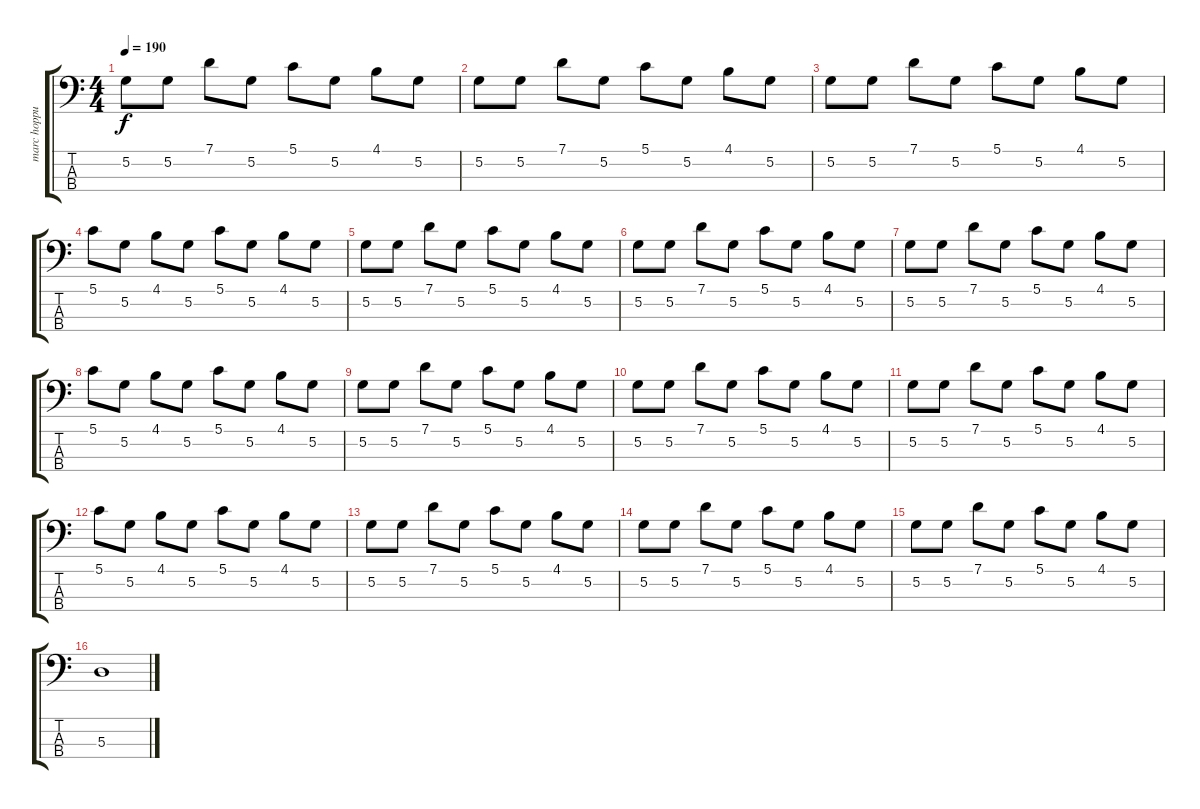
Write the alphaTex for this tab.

\track ("marc hoppus" "marc hoppu") {instrument electricbasspick}
\staff {score tabs}
\tuning (G2 D2 A1 E1) {hide}
\ts (4 4)
\tempo 190
\clef f4
\ks c
5.2.8{dy f volume 11} 5.2.8 7.1.8 5.2.8 5.1.8 5.2.8 4.1.8 5.2.8 |
5.2.8 5.2.8 7.1.8 5.2.8 5.1.8 5.2.8 4.1.8 5.2.8 |
5.2.8 5.2.8 7.1.8 5.2.8 5.1.8 5.2.8 4.1.8 5.2.8 |
5.1.8 5.2.8 4.1.8 5.2.8 5.1.8 5.2.8 4.1.8 5.2.8 |
5.2.8 5.2.8 7.1.8 5.2.8 5.1.8 5.2.8 4.1.8 5.2.8 |
5.2.8 5.2.8 7.1.8 5.2.8 5.1.8 5.2.8 4.1.8 5.2.8 |
5.2.8 5.2.8 7.1.8 5.2.8 5.1.8 5.2.8 4.1.8 5.2.8 |
5.1.8 5.2.8 4.1.8 5.2.8 5.1.8 5.2.8 4.1.8 5.2.8 |
5.2.8{volume 11} 5.2.8 7.1.8 5.2.8 5.1.8 5.2.8 4.1.8 5.2.8 |
5.2.8 5.2.8 7.1.8 5.2.8 5.1.8 5.2.8 4.1.8 5.2.8 |
5.2.8 5.2.8 7.1.8 5.2.8 5.1.8 5.2.8 4.1.8 5.2.8 |
5.1.8 5.2.8 4.1.8 5.2.8 5.1.8 5.2.8 4.1.8 5.2.8 |
5.2.8 5.2.8 7.1.8 5.2.8 5.1.8 5.2.8 4.1.8 5.2.8 |
5.2.8 5.2.8 7.1.8 5.2.8 5.1.8 5.2.8 4.1.8 5.2.8 |
5.2.8 5.2.8 7.1.8 5.2.8 5.1.8 5.2.8 4.1.8 5.2.8 |
5.3.1
